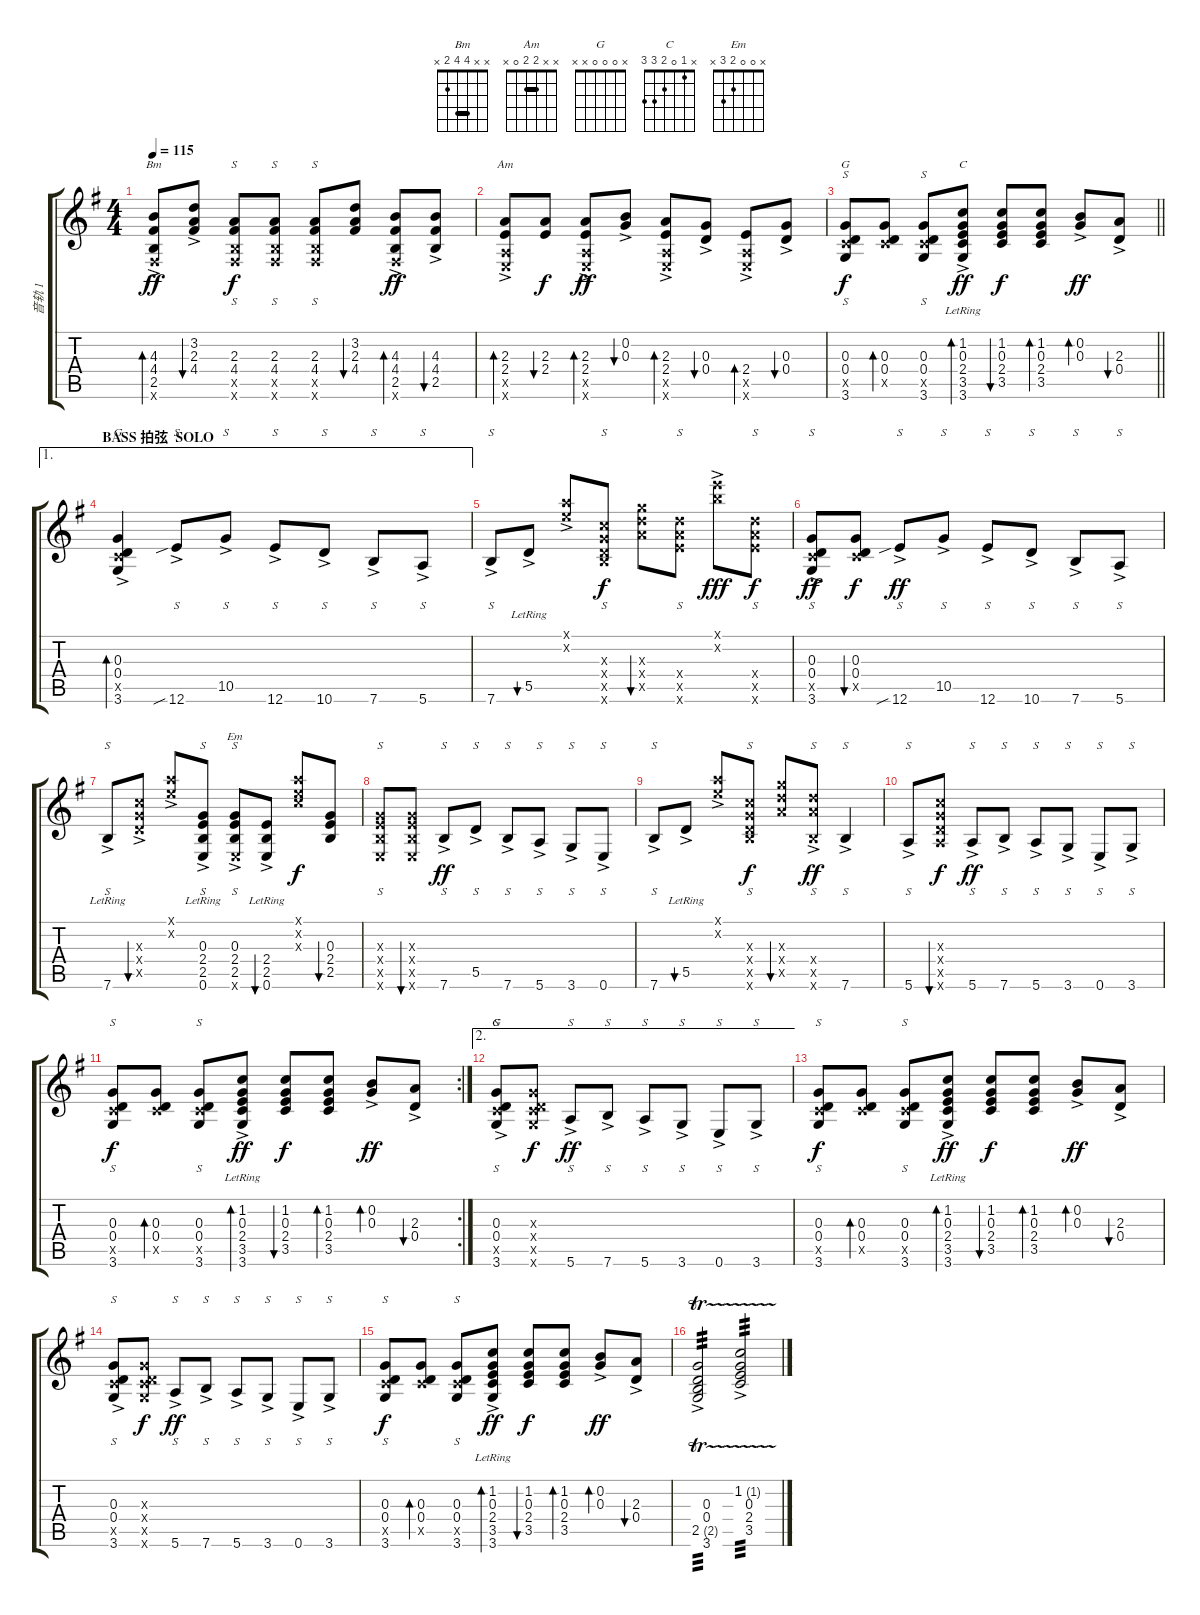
\track ("音轨 1" "音轨 1") {instrument acousticguitarsteel}
\staff {score tabs}
\tuning (E4 B3 G3 D3 A2 E2) {hide}
\chord ("Bm" x x 4 4 2 x) {barre 4}
\chord ("Am" x x 2 2 0 x) {barre 2}
\chord ("G" x x 0 0 x 3)
\chord ("C" x 1 0 2 3 3)
\chord ("G" x 0 0 x x x)
\chord ("Em" x 0 0 2 3 x)
\chord ("G" x 0 0 0 x x)
\ts (4 4)
\tempo 115
\clef g2
\ks g
(4.3{ac} 4.4 2.5 2.6{ac x}).8{bd 30 ch "Bm" dy ff} (3.2{ac} 2.3 4.4).8{bu 30} (2.3 4.4 2.5{x} 2.6{x}).8{s dy f} (2.3 4.4 2.5{x} 2.6{x}).8{s} (2.3 4.4 2.5{x} 2.6{x}).8{s} (3.2 2.3 4.4).8{bu 30} (4.3{ac} 4.4 2.5 2.6{ac x}).8{bd 30 dy ff} (4.3{ac} 4.4 2.5).8{bu 30} |
(2.3{ac} 2.4 0.5{x} 0.6{x}).8{bd 30 ch "Am"} (2.3 2.4).8{bu 30 dy f} (2.3{ac} 2.4 0.5{x} 0.6{x}).8{bd 30 dy ff} (0.2{ac} 0.3).8{bu 30} (2.3{ac} 2.4 0.5{x} 0.6{x}).8{bd 30} (0.3{ac} 0.4).8{bu 30} (2.4{ac} 0.5{x} 0.6{x}).8{bd 30} (0.3{ac} 0.4).8{bu 30} |
\barLineRight lightlight
(0.3 0.4 3.5{x} 3.6).8{s ch "G" dy f} (0.3 0.4 3.5{x}).8{bd 30} (0.3 0.4 3.5{x} 3.6).8{s} (1.2{ac lr} 0.3 2.4 3.5 3.6).8{bd 30 ch "C" dy ff} (1.2 0.3 2.4 3.5).8{bu 30 dy f} (1.2 0.3 2.4 3.5).8{bd 30} (0.2{ac} 0.3).8{bd 30 dy ff} (2.3{ac} 0.4).8{bu 30} |
\ae 1
\section ("" "BASS 拍弦  SOLO")
(0.3 0.4 3.5{x} 3.6{ac}).4{bd 30 ch "G"} 12.6{sib ac}.8{s} 10.5{ac}.8{s} 12.6{ac}.8{s} 10.6{ac}.8{s} 7.6{ac}.8{s} 5.6{ac}.8{s} |
7.6{ac}.8{s} 5.5{ac lr}.8{bu 30} (5.1{ac x} 5.2{x}).8 (5.3{x} 5.4{x} 5.5{x} 7.6{x}).8{s dy f} (12.3{x} 12.4{x} 12.5{x}).8{bu 30} (12.4{x} 12.5{x} 12.6{x}).8{s} (12.1{ac x} 12.2{x}).8{dy fff} (12.4{x} 12.5{x} 12.6{x}).8{s dy f} |
(0.3{ac} 0.4 3.5{x} 3.6{ac}).8{s dy ff} (0.3 0.4 3.5{x}).8{bu 30 dy f} 12.6{sib ac}.8{s dy ff} 10.5{ac}.8{s} 12.6{ac}.8{s} 10.6{ac}.8{s} 7.6{ac}.8{s} 5.6{ac}.8{s} |
7.6{ac lr}.8{s} (5.3{x} 5.4{x} 5.5{ac x}).8{bu 30} (5.1{ac x} 5.2{x}).8 (0.3 2.4 2.5 0.6{ac lr}).8{s} (0.3 2.4 2.5 0.6{ac x}).8{s ch "Em"} (2.4{ac lr} 2.5 0.6).8{bu 30} (5.1{x} 5.2{x} 5.3{x}).8{dy f} (0.3 2.4 2.5).8{bu 30} |
(0.3{x} 2.4{x} 2.5{x} 0.6{x}).8{s} (0.3{x} 2.4{x} 2.5{x} 0.6{x}).8{bu 30} 7.6{ac}.8{s dy ff} 5.5{ac}.8{s} 7.6{ac}.8{s} 5.6{ac}.8{s} 3.6{ac}.8{s} 0.6{ac}.8{s} |
7.6{ac}.8{s} 5.5{ac lr}.8{bu 30} (5.1{ac x} 5.2{x}).8 (5.3{x} 5.4{x} 5.5{x} 7.6{x}).8{s dy f} (12.3{x} 12.4{x} 12.5{x}).8{bu 30} (12.4{x} 12.5{x} 7.6{ac x}).8{s dy ff} 7.6{ac}.4{s} |
5.6{ac}.8{s} (5.3{x} 5.4{x} 5.5{x} 5.6{x}).8{bu 60 dy f} 5.6{ac}.8{s dy ff} 7.6{ac}.8{s} 5.6{ac}.8{s} 3.6{ac}.8{s} 0.6{ac}.8{s} 3.6{ac}.8{s} |
\rc 2
(0.3 0.4 3.5{x} 3.6).8{s dy f} (0.3 0.4 3.5{x}).8{bd 30} (0.3 0.4 3.5{x} 3.6).8{s} (1.2{ac lr} 0.3 2.4 3.5 3.6).8{bd 30 dy ff} (1.2 0.3 2.4 3.5).8{bu 30 dy f} (1.2 0.3 2.4 3.5).8{bd 30} (0.2{ac} 0.3).8{bd 30 dy ff} (2.3{ac} 0.4).8{bu 30} |
\ae 2
(0.3 0.4 3.5{x} 3.6{ac}).8{s ch "G"} (0.3{x} 0.4{x} 3.5{x} 3.6{x}).8{dy f} 5.6{ac}.8{s dy ff} 7.6{ac}.8{s} 5.6{ac}.8{s} 3.6{ac}.8{s} 0.6{ac}.8{s} 3.6{ac}.8{s} |
(0.3 0.4 3.5{x} 3.6).8{s dy f} (0.3 0.4 3.5{x}).8{bd 30} (0.3 0.4 3.5{x} 3.6).8{s} (1.2{ac lr} 0.3 2.4 3.5 3.6).8{bd 30 dy ff} (1.2 0.3 2.4 3.5).8{bu 30 dy f} (1.2 0.3 2.4 3.5).8{bd 30} (0.2{ac} 0.3).8{bd 30 dy ff} (2.3{ac} 0.4).8{bu 30} |
(0.3 0.4 3.5{x} 3.6{ac}).8{s} (0.3{x} 0.4{x} 3.5{x} 3.6{x}).8{dy f} 5.6{ac}.8{s dy ff} 7.6{ac}.8{s} 5.6{ac}.8{s} 3.6{ac}.8{s} 0.6{ac}.8{s} 3.6{ac}.8{s} |
(0.3 0.4 3.5{x} 3.6).8{s dy f} (0.3 0.4 3.5{x}).8{bd 30} (0.3 0.4 3.5{x} 3.6).8{s} (1.2{ac lr} 0.3 2.4 3.5 3.6).8{bd 30 dy ff} (1.2 0.3 2.4 3.5).8{bu 30 dy f} (1.2 0.3 2.4 3.5).8{bd 30} (0.2{ac} 0.3).8{bd 30 dy ff} (2.3{ac} 0.4).8{bu 30} |
(0.3{ac} 0.4 2.5{tr (2 16)} 3.6{ac}).2{tp 3} (1.2{tr (1 16) ac} 0.3 2.4 3.5{ac}).2{tp 3}
